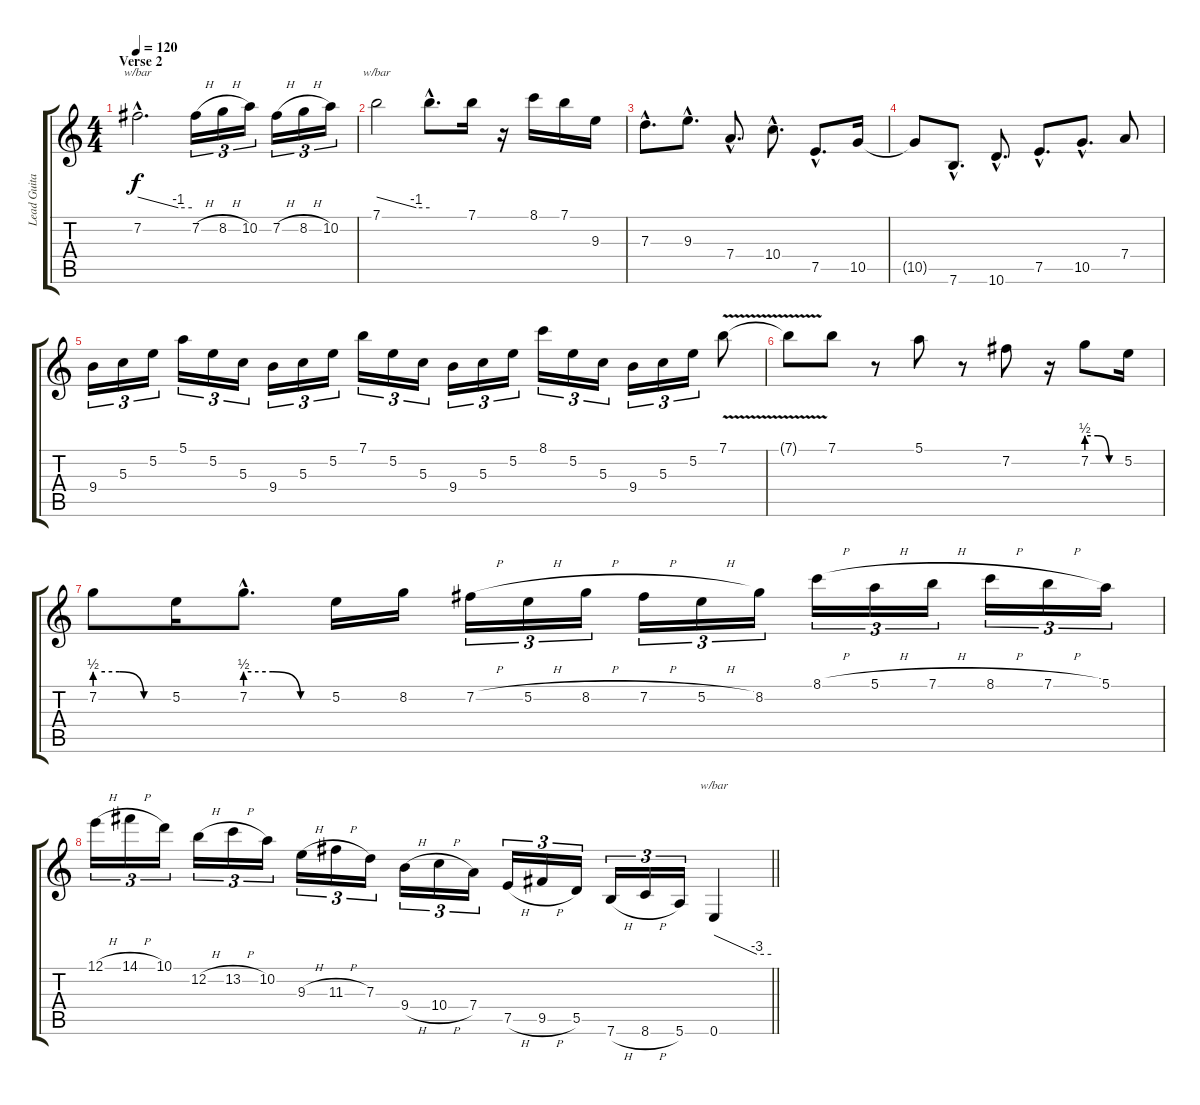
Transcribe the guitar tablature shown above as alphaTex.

\track ("Lead Guitar" "Lead Guita") {instrument overdrivenguitar}
\staff {score tabs}
\tuning (E4 B3 G3 D3 A2 E2) {hide}
\ts (4 4)
\section ("" "Verse 2")
\tempo 120
\clef g2
\ks c
7.2{hac}.2{d tbe (custom default 0 0 45 -4 60 -4) dy f} 7.2{h}.16{tu (3 2)} 8.2{h}.16{tu (3 2)} 10.2.16{tu (3 2)} 7.2{h}.16{tu (3 2)} 8.2{h}.16{tu (3 2)} 10.2.16{tu (3 2)} |
7.1.2{tbe (custom default 0 0 45 -4 60 -4)} 7.1{hac t}.8{d} 7.1.16 r.16 8.1.16 7.1.16 9.3.16 |
7.3{hac}.8{d} 9.3{hac}.8{d} 7.4{hac}.8{d} 10.4{hac}.8{d} 7.5{hac}.8{d} 10.5.16 |
10.5{t}.8 7.6{hac}.8{d} 10.6{hac}.8{d} 7.5{hac}.8{d} 10.5{hac}.8{d} 7.4.8 |
9.4.16{tu (3 2)} 5.3.16{tu (3 2)} 5.2.16{tu (3 2)} 5.1.16{tu (3 2)} 5.2.16{tu (3 2)} 5.3.16{tu (3 2)} 9.4.16{tu (3 2)} 5.3.16{tu (3 2)} 5.2.16{tu (3 2)} 7.1.16{tu (3 2)} 5.2.16{tu (3 2)} 5.3.16{tu (3 2)} 9.4.16{tu (3 2)} 5.3.16{tu (3 2)} 5.2.16{tu (3 2)} 8.1.16{tu (3 2)} 5.2.16{tu (3 2)} 5.3.16{tu (3 2)} 9.4.16{tu (3 2)} 5.3.16{tu (3 2)} 5.2.16{tu (3 2)} 7.1{v}.8 |
7.1{t}.8 7.1.8 r.8 5.1.8 r.8 7.2.8 r.16 7.2{be (custom 0 2 20 2 40 0 60 0)}.8 5.2.16 |
7.2{be (custom 0 2 20 2 40 0 60 0)}.8 5.2.16 7.2{be (custom 0 2 20 2 40 0 60 0) hac}.8{d} 5.2.16 8.2.16 7.2{h}.16{tu (3 2)} 5.2{h}.16{tu (3 2)} 8.2{h}.16{tu (3 2)} 7.2{h}.16{tu (3 2)} 5.2{h}.16{tu (3 2)} 8.2.16{tu (3 2)} 8.1{h}.16{tu (3 2)} 5.1{h}.16{tu (3 2)} 7.1{h}.16{tu (3 2)} 8.1{h}.16{tu (3 2)} 7.1{h}.16{tu (3 2)} 5.1.16{tu (3 2)} |
\barLineRight lightlight
12.1{h}.16{tu (3 2)} 14.1{h}.16{tu (3 2)} 10.1.16{tu (3 2)} 12.2{h}.16{tu (3 2)} 13.2{h}.16{tu (3 2)} 10.2.16{tu (3 2)} 9.3{h}.16{tu (3 2)} 11.3{h}.16{tu (3 2)} 7.3.16{tu (3 2)} 9.4{h}.16{tu (3 2)} 10.4{h}.16{tu (3 2)} 7.4.16{tu (3 2)} 7.5{h}.16{tu (3 2)} 9.5{h}.16{tu (3 2)} 5.5.16{tu (3 2)} 7.6{h}.16{tu (3 2)} 8.6{h}.16{tu (3 2)} 5.6.16{tu (3 2)} 0.6.4{tbe (custom default 0 0 45 -12 60 -12)}
